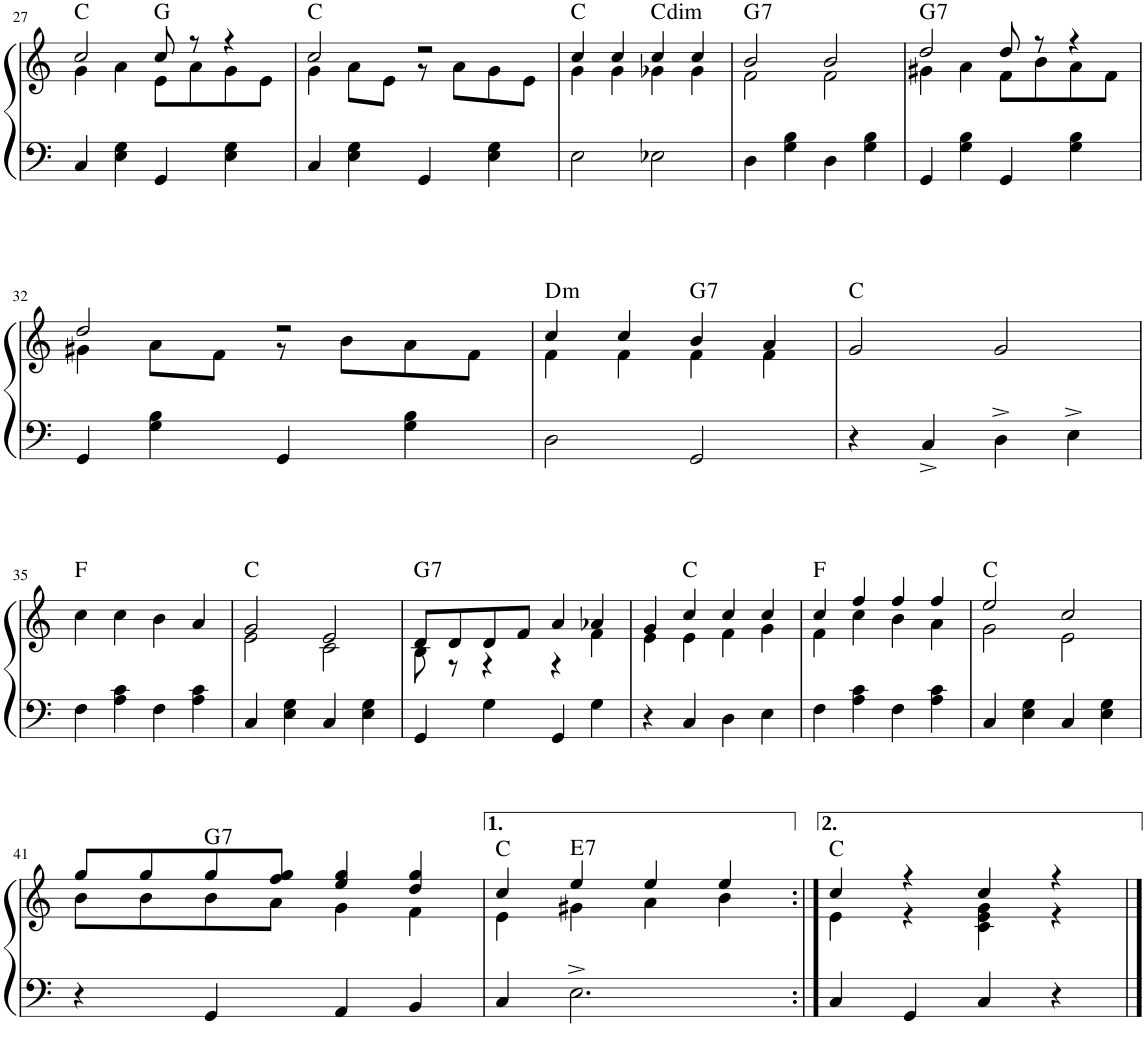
**kern	**kern	**harte
*part1	*part1	*part1
*staff2	*staff1	*
*I"Accordion	*	*
*I'Acc	*	*
!!LO:PB:g=z
*clefF4	*clefG2	*
*k[]	*k[]	*
*M4/4	*M4/4	*
=27	=27	=27
*	*^	*
4C/	2cc/	4g\	C:maj
4E\ 4G\	.	4a\	.
4GG/	8cc/	8e\L	G:maj
.	8r	8a\	.
4E\ 4G\	4r	8g\	.
.	.	8e\J	.
=28	=28	=28	=28
4C/	2cc/	4g\	C:maj
4E\ 4G\	.	8a\L	.
.	.	8e\J	.
4GG/	2r	8r	.
.	.	8a\L	.
4E\ 4G\	.	8g\	.
.	.	8e\J	.
=29	=29	=29	=29
2E\	4cc/	4g\	C:maj
.	4cc/	4g\	.
!	!	!	!LO:H:kt=dim
2E-X\	4cc/	4g-X\	C:dim
.	4cc/	4g-\	.
=30	=30	=30	=30
!	!	!	!LO:H:kt=7
4D\	2b/	2f\	G:7
4G\ 4B\	.	.	.
4D\	2b/	2f\	.
4G\ 4B\	.	.	.
=31	=31	=31	=31
!	!	!	!LO:H:kt=7
4GG/	2dd/	4g#X\	G:7
4G\ 4B\	.	4a\	.
4GG/	8dd/	8f\L	.
.	8r	8b\	.
4G\ 4B\	4r	8a\	.
.	.	8f\J	.
!!LO:LB:g=z	!!
=32	=32	=32	=32
4GG/	2dd/	4g#X\	.
4G\ 4B\	.	8a\L	.
.	.	8f\J	.
4GG/	2r	8r	.
.	.	8b\L	.
4G\ 4B\	.	8a\	.
.	.	8f\J	.
=33	=33	=33	=33
!	!	!	!LO:H:kt=m
2D\	4cc/	4f\	D:min
.	4cc/	4f\	.
!	!	!	!LO:H:kt=7
2GG/	4b/	4f\	G:7
.	4a/	4f\	.
*	*v	*v	*
=34	=34	=34
4r	2g/	C:maj
4C^/	.	.
4D^\	2g/	.
4E^\	.	.
!!LO:LB:g=z
=35	=35	=35
4F\	4cc\	F:maj
4A\ 4c\	4cc\	.
4F\	4b\	.
4A\ 4c\	4a/	.
=36	=36	=36
*	*^	*
4C/	2g/	2e\	C:maj
4E\ 4G\	.	.	.
4C/	2e/	2c\	.
4E\ 4G\	.	.	.
=37	=37	=37	=37
!	!	!	!LO:H:kt=7
4GG/	8d/L	8B\	G:7
.	8d/	8r	.
4G\	8d/	4r	.
.	8f/J	.	.
4GG/	4a/	4r	.
4G\	4a-X/	4f\	.
=38	=38	=38	=38
4r	4g/	4e\	.
4C/	4cc/	4e\	C:maj
4D\	4cc/	4f\	.
4E\	4cc/	4g\	.
=39	=39	=39	=39
4F\	4cc/	4f\	F:maj
4A\ 4c\	4ff/	4cc\	.
4F\	4ff/	4b\	.
4A\ 4c\	4ff/	4a\	.
=40	=40	=40	=40
4C/	2ee/	2g\	C:maj
4E\ 4G\	.	.	.
4C/	2cc/	2e\	.
4E\ 4G\	.	.	.
!!LO:LB:g=z	!!
=41	=41	=41	=41
4r	8gg/L	8b\L	.
.	8gg/	8b\	.
!	!	!	!LO:H:kt=7
4GG/	8gg/	8b\	G:7
.	8ff/ 8gg/J	8a\J	.
4AA/	4ee/ 4gg/	4g\	.
4BB/	4dd/ 4gg/	4f\	.
=42	=42	=42	=42
4C/	4cc/	4e\	C:maj
!	!	!	!LO:H:kt=7
2.E^\	4ee/	4g#X\	E:7
.	4ee/	4a\	.
.	4ee/	4b\	.
=43:|!	=43:|!	=43:|!	=43:|!
4C/	4cc/	4e\	C:maj
4GG/	4r	4r	.
4C/	4cc/	4c\ 4e\ 4g\	.
4r	4r	4r	.
*	*v	*v	*
==	==	==
*-	*-	*-
